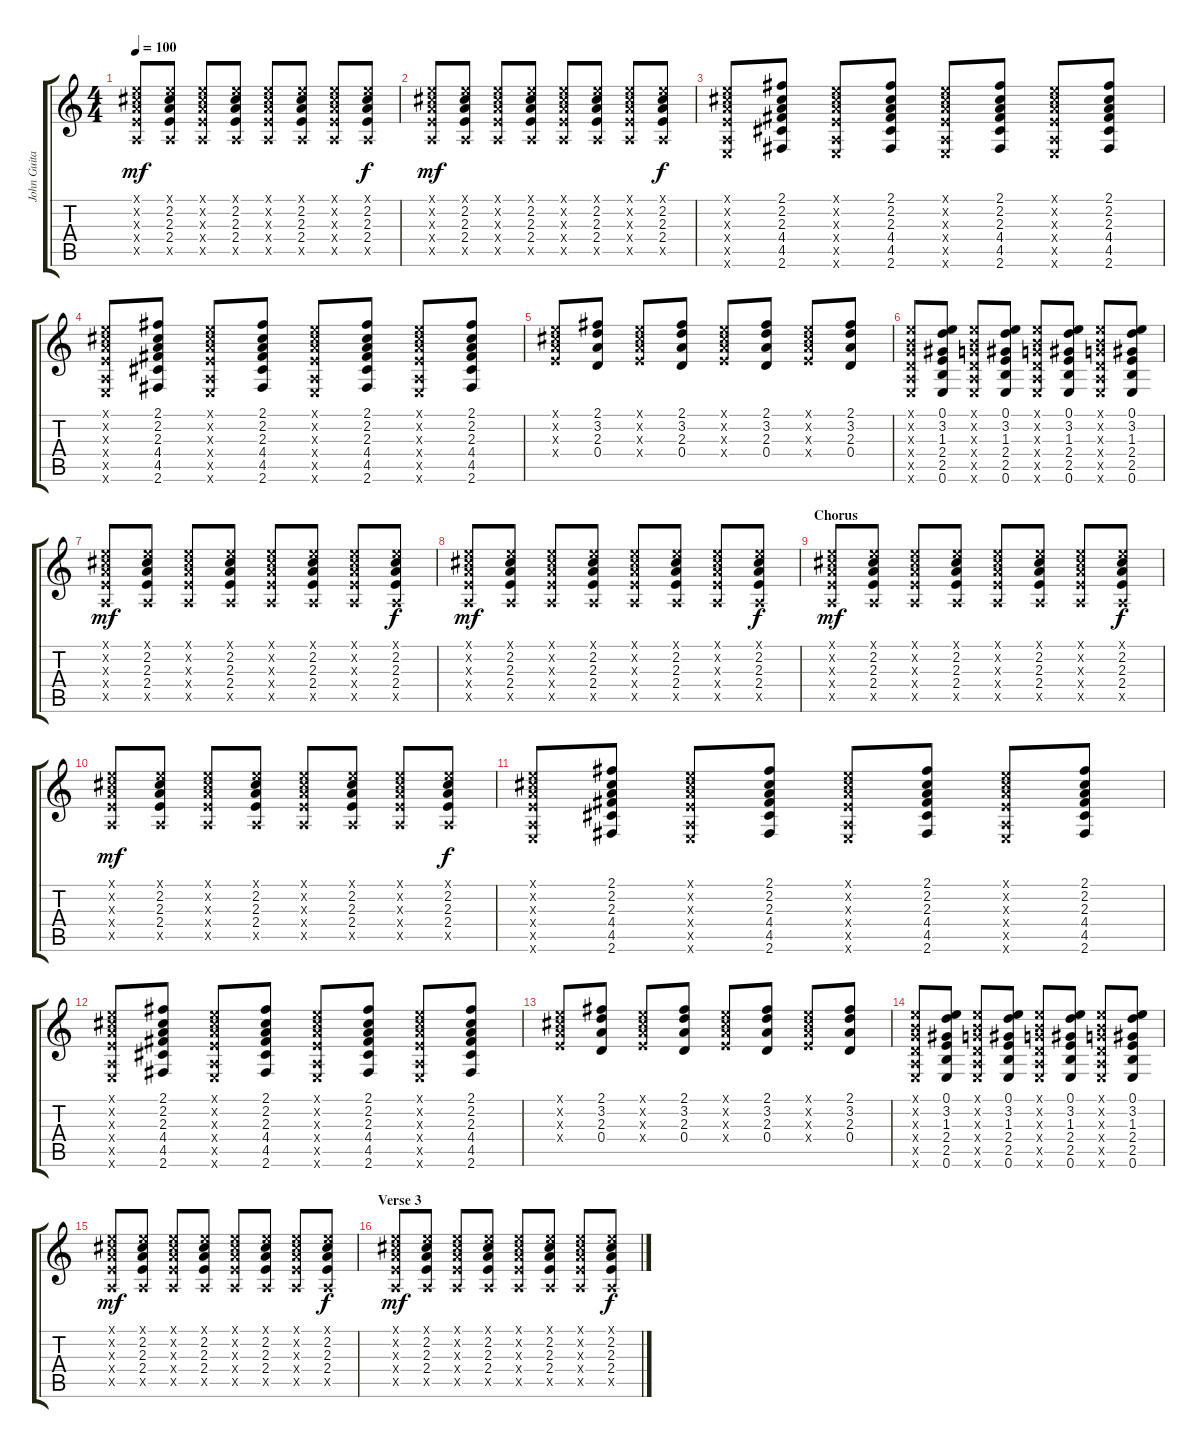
\track ("John Guitar" "John Guita") {instrument electricguitarclean}
\staff {score tabs}
\tuning (E4 B3 G3 D3 A2 E2) {hide}
\ts (4 4)
\tempo 100
\clef g2
\ks c
(0.1{x} 2.2{x} 2.3{x} 2.4{x} 0.5{x}).8{dy mf} (0.1{x} 2.2 2.3 2.4 0.5{x}).8 (0.1{x} 2.2{x} 2.3{x} 2.4{x} 0.5{x}).8 (0.1{x} 2.2 2.3 2.4 0.5{x}).8 (0.1{x} 2.2{x} 2.3{x} 2.4{x} 0.5{x}).8 (0.1{x} 2.2 2.3 2.4 0.5{x}).8 (0.1{x} 2.2{x} 2.3{x} 2.4{x} 0.5{x}).8 (0.1{x} 2.2 2.3 2.4 0.5{x}).8{dy f} |
(0.1{x} 2.2{x} 2.3{x} 2.4{x} 0.5{x}).8{dy mf} (0.1{x} 2.2 2.3 2.4 0.5{x}).8 (0.1{x} 2.2{x} 2.3{x} 2.4{x} 0.5{x}).8 (0.1{x} 2.2 2.3 2.4 0.5{x}).8 (0.1{x} 2.2{x} 2.3{x} 2.4{x} 0.5{x}).8 (0.1{x} 2.2 2.3 2.4 0.5{x}).8 (0.1{x} 2.2{x} 2.3{x} 2.4{x} 0.5{x}).8 (0.1{x} 2.2 2.3 2.4 0.5{x}).8{dy f} |
(0.1{x} 2.2{x} 2.3{x} 2.4{x} 0.5{x} 0.6{x}).8 (2.1 2.2 2.3 4.4 4.5 2.6).8 (0.1{x} 2.2{x} 2.3{x} 2.4{x} 0.5{x} 0.6{x}).8 (2.1 2.2 2.3 4.4 4.5 2.6).8 (0.1{x} 2.2{x} 2.3{x} 2.4{x} 0.5{x} 0.6{x}).8 (2.1 2.2 2.3 4.4 4.5 2.6).8 (0.1{x} 2.2{x} 2.3{x} 2.4{x} 0.5{x} 0.6{x}).8 (2.1 2.2 2.3 4.4 4.5 2.6).8 |
(0.1{x} 2.2{x} 2.3{x} 2.4{x} 0.5{x} 0.6{x}).8 (2.1 2.2 2.3 4.4 4.5 2.6).8 (0.1{x} 2.2{x} 2.3{x} 2.4{x} 0.5{x} 0.6{x}).8 (2.1 2.2 2.3 4.4 4.5 2.6).8 (0.1{x} 2.2{x} 2.3{x} 2.4{x} 0.5{x} 0.6{x}).8 (2.1 2.2 2.3 4.4 4.5 2.6).8 (0.1{x} 2.2{x} 2.3{x} 2.4{x} 0.5{x} 0.6{x}).8 (2.1 2.2 2.3 4.4 4.5 2.6).8 |
(0.1{x} 2.2{x} 2.3{x} 2.4{x}).8 (2.1 3.2 2.3 0.4).8 (0.1{x} 2.2{x} 2.3{x} 2.4{x}).8 (2.1 3.2 2.3 0.4).8 (0.1{x} 2.2{x} 2.3{x} 2.4{x}).8 (2.1 3.2 2.3 0.4).8 (0.1{x} 2.2{x} 2.3{x} 2.4{x}).8 (2.1 3.2 2.3 0.4).8 |
(0.1{x} 0.2{x} 0.3{x} 0.4{x} 0.5{x} 0.6{x}).8 (0.1 3.2 1.3 2.4 2.5 0.6).8 (0.1{x} 0.2{x} 0.3{x} 0.4{x} 0.5{x} 0.6{x}).8 (0.1 3.2 1.3 2.4 2.5 0.6).8 (0.1{x} 0.2{x} 0.3{x} 0.4{x} 0.5{x} 0.6{x}).8 (0.1 3.2 1.3 2.4 2.5 0.6).8 (0.1{x} 0.2{x} 0.3{x} 0.4{x} 0.5{x} 0.6{x}).8 (0.1 3.2 1.3 2.4 2.5 0.6).8 |
(0.1{x} 2.2{x} 2.3{x} 2.4{x} 0.5{x}).8{dy mf} (0.1{x} 2.2 2.3 2.4 0.5{x}).8 (0.1{x} 2.2{x} 2.3{x} 2.4{x} 0.5{x}).8 (0.1{x} 2.2 2.3 2.4 0.5{x}).8 (0.1{x} 2.2{x} 2.3{x} 2.4{x} 0.5{x}).8 (0.1{x} 2.2 2.3 2.4 0.5{x}).8 (0.1{x} 2.2{x} 2.3{x} 2.4{x} 0.5{x}).8 (0.1{x} 2.2 2.3 2.4 0.5{x}).8{dy f} |
(0.1{x} 2.2{x} 2.3{x} 2.4{x} 0.5{x}).8{dy mf} (0.1{x} 2.2 2.3 2.4 0.5{x}).8 (0.1{x} 2.2{x} 2.3{x} 2.4{x} 0.5{x}).8 (0.1{x} 2.2 2.3 2.4 0.5{x}).8 (0.1{x} 2.2{x} 2.3{x} 2.4{x} 0.5{x}).8 (0.1{x} 2.2 2.3 2.4 0.5{x}).8 (0.1{x} 2.2{x} 2.3{x} 2.4{x} 0.5{x}).8 (0.1{x} 2.2 2.3 2.4 0.5{x}).8{dy f} |
\section ("" "Chorus")
(0.1{x} 2.2{x} 2.3{x} 2.4{x} 0.5{x}).8{dy mf} (0.1{x} 2.2 2.3 2.4 0.5{x}).8 (0.1{x} 2.2{x} 2.3{x} 2.4{x} 0.5{x}).8 (0.1{x} 2.2 2.3 2.4 0.5{x}).8 (0.1{x} 2.2{x} 2.3{x} 2.4{x} 0.5{x}).8 (0.1{x} 2.2 2.3 2.4 0.5{x}).8 (0.1{x} 2.2{x} 2.3{x} 2.4{x} 0.5{x}).8 (0.1{x} 2.2 2.3 2.4 0.5{x}).8{dy f} |
(0.1{x} 2.2{x} 2.3{x} 2.4{x} 0.5{x}).8{dy mf} (0.1{x} 2.2 2.3 2.4 0.5{x}).8 (0.1{x} 2.2{x} 2.3{x} 2.4{x} 0.5{x}).8 (0.1{x} 2.2 2.3 2.4 0.5{x}).8 (0.1{x} 2.2{x} 2.3{x} 2.4{x} 0.5{x}).8 (0.1{x} 2.2 2.3 2.4 0.5{x}).8 (0.1{x} 2.2{x} 2.3{x} 2.4{x} 0.5{x}).8 (0.1{x} 2.2 2.3 2.4 0.5{x}).8{dy f} |
(0.1{x} 2.2{x} 2.3{x} 2.4{x} 0.5{x} 0.6{x}).8 (2.1 2.2 2.3 4.4 4.5 2.6).8 (0.1{x} 2.2{x} 2.3{x} 2.4{x} 0.5{x} 0.6{x}).8 (2.1 2.2 2.3 4.4 4.5 2.6).8 (0.1{x} 2.2{x} 2.3{x} 2.4{x} 0.5{x} 0.6{x}).8 (2.1 2.2 2.3 4.4 4.5 2.6).8 (0.1{x} 2.2{x} 2.3{x} 2.4{x} 0.5{x} 0.6{x}).8 (2.1 2.2 2.3 4.4 4.5 2.6).8 |
(0.1{x} 2.2{x} 2.3{x} 2.4{x} 0.5{x} 0.6{x}).8 (2.1 2.2 2.3 4.4 4.5 2.6).8 (0.1{x} 2.2{x} 2.3{x} 2.4{x} 0.5{x} 0.6{x}).8 (2.1 2.2 2.3 4.4 4.5 2.6).8 (0.1{x} 2.2{x} 2.3{x} 2.4{x} 0.5{x} 0.6{x}).8 (2.1 2.2 2.3 4.4 4.5 2.6).8 (0.1{x} 2.2{x} 2.3{x} 2.4{x} 0.5{x} 0.6{x}).8 (2.1 2.2 2.3 4.4 4.5 2.6).8 |
(0.1{x} 2.2{x} 2.3{x} 2.4{x}).8 (2.1 3.2 2.3 0.4).8 (0.1{x} 2.2{x} 2.3{x} 2.4{x}).8 (2.1 3.2 2.3 0.4).8 (0.1{x} 2.2{x} 2.3{x} 2.4{x}).8 (2.1 3.2 2.3 0.4).8 (0.1{x} 2.2{x} 2.3{x} 2.4{x}).8 (2.1 3.2 2.3 0.4).8 |
(0.1{x} 0.2{x} 0.3{x} 0.4{x} 0.5{x} 0.6{x}).8 (0.1 3.2 1.3 2.4 2.5 0.6).8 (0.1{x} 0.2{x} 0.3{x} 0.4{x} 0.5{x} 0.6{x}).8 (0.1 3.2 1.3 2.4 2.5 0.6).8 (0.1{x} 0.2{x} 0.3{x} 0.4{x} 0.5{x} 0.6{x}).8 (0.1 3.2 1.3 2.4 2.5 0.6).8 (0.1{x} 0.2{x} 0.3{x} 0.4{x} 0.5{x} 0.6{x}).8 (0.1 3.2 1.3 2.4 2.5 0.6).8 |
(0.1{x} 2.2{x} 2.3{x} 2.4{x} 0.5{x}).8{dy mf} (0.1{x} 2.2 2.3 2.4 0.5{x}).8 (0.1{x} 2.2{x} 2.3{x} 2.4{x} 0.5{x}).8 (0.1{x} 2.2 2.3 2.4 0.5{x}).8 (0.1{x} 2.2{x} 2.3{x} 2.4{x} 0.5{x}).8 (0.1{x} 2.2 2.3 2.4 0.5{x}).8 (0.1{x} 2.2{x} 2.3{x} 2.4{x} 0.5{x}).8 (0.1{x} 2.2 2.3 2.4 0.5{x}).8{dy f} |
\section ("" "Verse 3")
(0.1{x} 2.2{x} 2.3{x} 2.4{x} 0.5{x}).8{dy mf} (0.1{x} 2.2 2.3 2.4 0.5{x}).8 (0.1{x} 2.2{x} 2.3{x} 2.4{x} 0.5{x}).8 (0.1{x} 2.2 2.3 2.4 0.5{x}).8 (0.1{x} 2.2{x} 2.3{x} 2.4{x} 0.5{x}).8 (0.1{x} 2.2 2.3 2.4 0.5{x}).8 (0.1{x} 2.2{x} 2.3{x} 2.4{x} 0.5{x}).8 (0.1{x} 2.2 2.3 2.4 0.5{x}).8{dy f}
